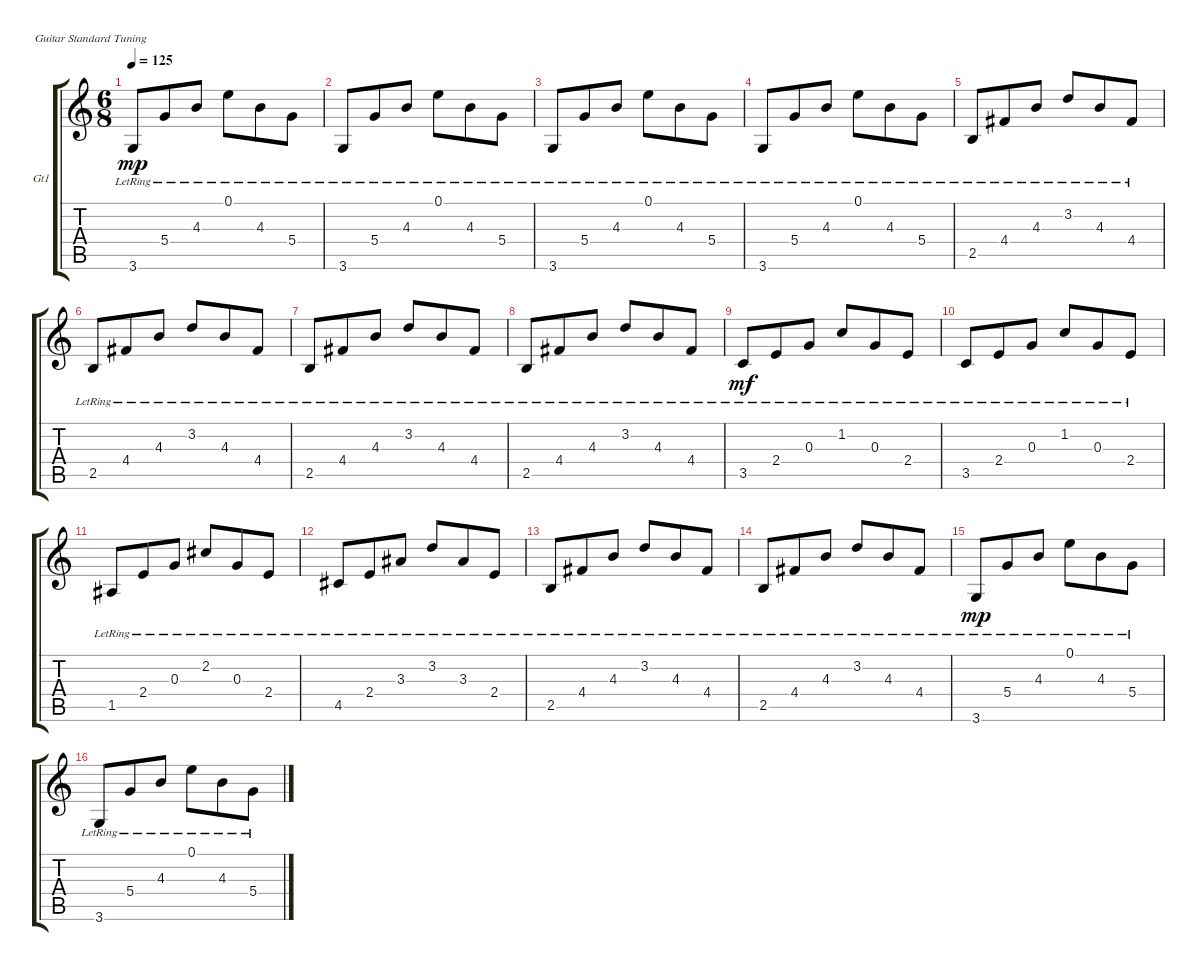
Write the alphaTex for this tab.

\defaultSystemsLayout 4
\bracketExtendMode groupsimilarinstruments
\firstSystemTrackNameOrientation horizontal
\otherSystemsTrackNameOrientation horizontal
\track ("Begleitung" "Gt1") {instrument acousticguitarnylon}
\staff {score tabs}
\tuning (E4 B3 G3 D3 A2 E2)
\ts (6 8)
\tempo 125
\clef g2
\ks c
3.6{lr}.8{dy mp} 5.4{lr}.8 4.3{lr}.8 0.1{lr}.8 4.3{lr}.8 5.4{lr}.8 |
3.6{lr}.8 5.4{lr}.8 4.3{lr}.8 0.1{lr}.8 4.3{lr}.8 5.4{lr}.8 |
3.6{lr}.8 5.4{lr}.8 4.3{lr}.8 0.1{lr}.8 4.3{lr}.8 5.4{lr}.8 |
3.6{lr}.8 5.4{lr}.8 4.3{lr}.8 0.1{lr}.8 4.3{lr}.8 5.4{lr}.8 |
2.5{lr}.8 4.4{lr}.8 4.3{lr}.8 3.2{lr}.8 4.3{lr}.8 4.4{lr}.8 |
2.5{lr}.8 4.4{lr}.8 4.3{lr}.8 3.2{lr}.8 4.3{lr}.8 4.4{lr}.8 |
2.5{lr}.8 4.4{lr}.8 4.3{lr}.8 3.2{lr}.8 4.3{lr}.8 4.4{lr}.8 |
2.5{lr}.8 4.4{lr}.8 4.3{lr}.8 3.2{lr}.8 4.3{lr}.8 4.4{lr}.8 |
3.5{lr}.8{dy mf} 2.4{lr}.8 0.3{lr}.8 1.2{lr}.8 0.3{lr}.8 2.4{lr}.8 |
3.5{lr}.8 2.4{lr}.8 0.3{lr}.8 1.2{lr}.8 0.3{lr}.8 2.4{lr}.8 |
1.5{lr}.8 2.4{lr}.8 0.3{lr}.8 2.2{lr}.8 0.3{lr}.8 2.4{lr}.8 |
4.5{lr}.8 2.4{lr}.8 3.3{lr}.8 3.2{lr}.8 3.3{lr}.8 2.4{lr}.8 |
2.5{lr}.8 4.4{lr}.8 4.3{lr}.8 3.2{lr}.8 4.3{lr}.8 4.4{lr}.8 |
2.5{lr}.8 4.4{lr}.8 4.3{lr}.8 3.2{lr}.8 4.3{lr}.8 4.4{lr}.8 |
3.6{lr}.8{dy mp} 5.4{lr}.8 4.3{lr}.8 0.1{lr}.8 4.3{lr}.8 5.4{lr}.8 |
3.6{lr}.8 5.4{lr}.8 4.3{lr}.8 0.1{lr}.8 4.3{lr}.8 5.4{lr}.8
